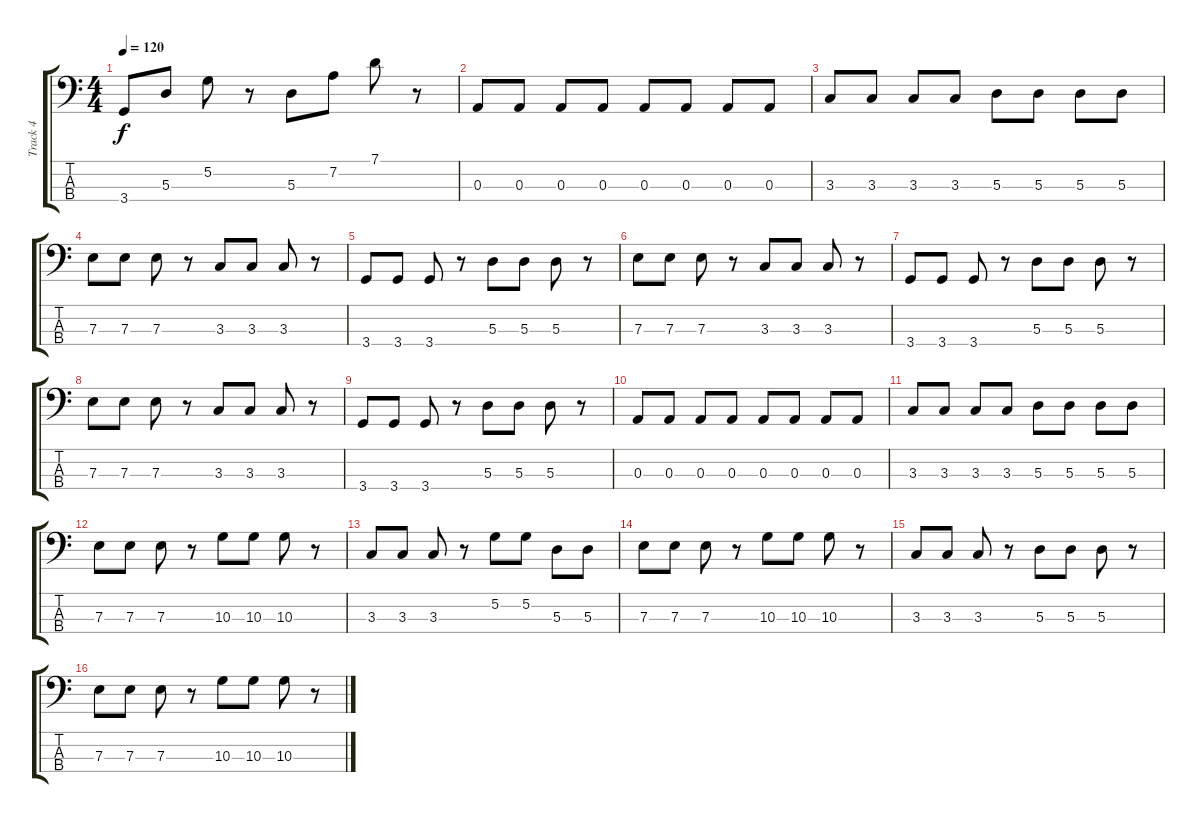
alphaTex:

\track ("Track 4" "Track 4") {instrument electricbassfinger}
\staff {score tabs}
\tuning (G2 D2 A1 E1) {hide}
\ts (4 4)
\tempo 120
\clef f4
\ks c
3.4.8{dy f} 5.3.8 5.2.8 r.8 5.3.8 7.2.8 7.1.8 r.8 |
0.3.8 0.3.8 0.3.8 0.3.8 0.3.8 0.3.8 0.3.8 0.3.8 |
3.3.8 3.3.8 3.3.8 3.3.8 5.3.8 5.3.8 5.3.8 5.3.8 |
7.3.8 7.3.8 7.3.8 r.8 3.3.8 3.3.8 3.3.8 r.8 |
3.4.8 3.4.8 3.4.8 r.8 5.3.8 5.3.8 5.3.8 r.8 |
7.3.8 7.3.8 7.3.8 r.8 3.3.8 3.3.8 3.3.8 r.8 |
3.4.8 3.4.8 3.4.8 r.8 5.3.8 5.3.8 5.3.8 r.8 |
7.3.8 7.3.8 7.3.8 r.8 3.3.8 3.3.8 3.3.8 r.8 |
3.4.8 3.4.8 3.4.8 r.8 5.3.8 5.3.8 5.3.8 r.8 |
0.3.8 0.3.8 0.3.8 0.3.8 0.3.8 0.3.8 0.3.8 0.3.8 |
3.3.8 3.3.8 3.3.8 3.3.8 5.3.8 5.3.8 5.3.8 5.3.8 |
7.3.8 7.3.8 7.3.8 r.8 10.3.8 10.3.8 10.3.8 r.8 |
3.3.8 3.3.8 3.3.8 r.8 5.2.8 5.2.8 5.3.8 5.3.8 |
7.3.8 7.3.8 7.3.8 r.8 10.3.8 10.3.8 10.3.8 r.8 |
3.3.8 3.3.8 3.3.8 r.8 5.3.8 5.3.8 5.3.8 r.8 |
7.3.8 7.3.8 7.3.8 r.8 10.3.8 10.3.8 10.3.8 r.8
